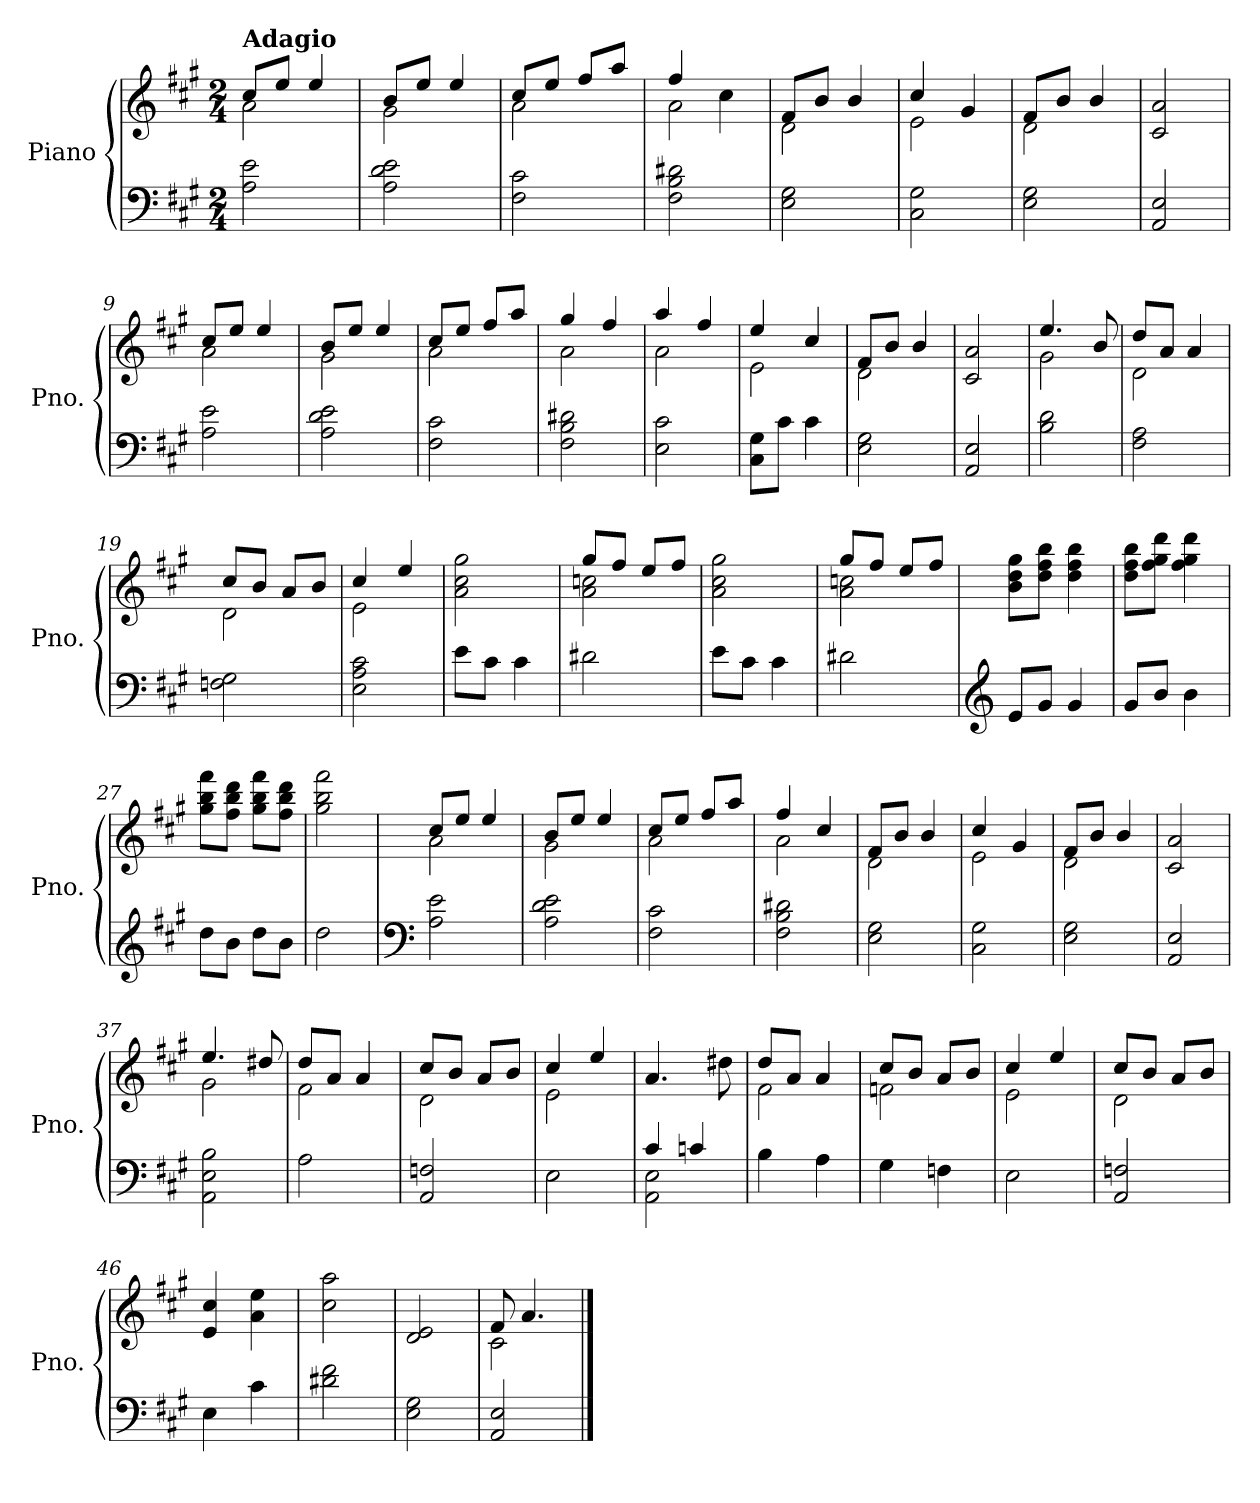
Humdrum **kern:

**kern	**kern
*part1	*part1
*staff2	*staff1
*I"Piano	*
*I'Pno.	*
*clefF4	*clefG2
*k[f#c#g#]	*k[f#c#g#]
*M2/4	*M2/4
=1	=1
*	*^
!	!LO:TX:a:B:t=Adagio	!
2A\ 2e\	8cc#/L	2a\
.	8ee/J	.
.	4ee/	.
=2	=2	=2
2A\ 2d\ 2e\	8b/L	2g#\
.	8ee/J	.
.	4ee/	.
=3	=3	=3
2F#\ 2c#\	8cc#/L	2a\
.	8ee/J	.
.	8ff#/L	.
.	8aa/J	.
=4	=4	=4
2F#\ 2B\ 2d#X\	4ff#/	2a\
.	4cc#\	.
=5	=5	=5
2E\ 2G#\	8f#/L	2d\
.	8b/J	.
.	4b/	.
=6	=6	=6
2C#\ 2G#\	4cc#/	2e\
.	4g#/	.
=7	=7	=7
2E\ 2G#\	8f#/L	2d\
.	8b/J	.
.	4b/	.
*	*v	*v
=8	=8
2AA/ 2E/	2c#/ 2a/
=9	=9
*	*^
2A\ 2e\	8cc#/L	2a\
.	8ee/J	.
.	4ee/	.
=10	=10	=10
2A\ 2d\ 2e\	8b/L	2g#\
.	8ee/J	.
.	4ee/	.
=11	=11	=11
2F#\ 2c#\	8cc#/L	2a\
.	8ee/J	.
.	8ff#/L	.
.	8aa/J	.
!!LO:LB:g=z	!!
=12	=12	=12
2F#\ 2B\ 2d#X\	4gg#/	2a\
.	4ff#/	.
=13	=13	=13
2E\ 2c#\	4aa/	2a\
.	4ff#/	.
=14	=14	=14
8C#\ 8G#\L	4ee/	2e\
8c#\J	.	.
4c#\	4cc#/	.
=15	=15	=15
2E\ 2G#\	8f#/L	2d\
.	8b/J	.
.	4b/	.
*	*v	*v
=16	=16
2AA/ 2E/	2c#/ 2a/
=17	=17
*	*^
2B\ 2d\	4.ee/	2g#\
.	8b/	.
=18	=18	=18
2F#\ 2A\	8dd/L	2d\
.	8a/J	.
.	4a/	.
=19	=19	=19
2Fn\ 2G#\	8cc#/L	2d\
.	8b/J	.
.	8a/L	.
.	8b/J	.
=20	=20	=20
2E\ 2A\ 2c#\	4cc#/	2e\
.	4ee/	.
*	*v	*v
=21	=21
8e\L	2a\ 2cc#\ 2gg#\
8c#\J	.
4c#\	.
=22	=22
*	*^
2d#X\	8gg#/L	2a\ 2ccn\
.	8ff#/J	.
.	8ee/L	.
.	8ff#/J	.
*	*v	*v
!!LO:LB:g=z
=23	=23
8e\L	2a\ 2cc#\ 2gg#\
8c#\J	.
4c#\	.
=24	=24
*	*^
2d#X\	8gg#/L	2a\ 2ccn\
.	8ff#/J	.
.	8ee/L	.
.	8ff#/J	.
*	*v	*v
=25	=25
*clefG2	*
8e/L	8b\ 8dd\ 8gg#\L
8g#/J	8dd\ 8ff#\ 8bb\J
4g#/	4dd\ 4ff#\ 4bb\
=26	=26
8g#/L	8dd\ 8ff#\ 8bb\L
8b/J	8ff#\ 8gg#\ 8ddd\J
4b\	4ff#\ 4gg#\ 4ddd\
=27	=27
8dd\L	8gg#\ 8bb\ 8fff#\L
8b\J	8ff#\ 8bb\ 8ddd\J
8dd\L	8gg#\ 8bb\ 8fff#\L
8b\J	8ff#\ 8bb\ 8ddd\J
=28	=28
2dd\	2gg#\ 2bb\ 2fff#\
=29	=29
*clefF4	*
*	*^
2A\ 2e\	8cc#/L	2a\
.	8ee/J	.
.	4ee/	.
=30	=30	=30
2A\ 2d\ 2e\	8b/L	2g#\
.	8ee/J	.
.	4ee/	.
=31	=31	=31
2F#\ 2c#\	8cc#/L	2a\
.	8ee/J	.
.	8ff#/L	.
.	8aa/J	.
=32	=32	=32
2F#\ 2B\ 2d#X\	4ff#/	2a\
.	4cc#/	.
!!LO:LB:g=z	!!
=33	=33	=33
2E\ 2G#\	8f#/L	2d\
.	8b/J	.
.	4b/	.
=34	=34	=34
2C#\ 2G#\	4cc#/	2e\
.	4g#/	.
=35	=35	=35
2E\ 2G#\	8f#/L	2d\
.	8b/J	.
.	4b/	.
*	*v	*v
=36	=36
2AA/ 2E/	2c#/ 2a/
=37	=37
*	*^
2AA\ 2E\ 2B\	4.ee/	2g#\
.	8dd#X/	.
=38	=38	=38
2A\	8dd/L	2f#\
.	8a/J	.
.	4a/	.
=39	=39	=39
2AA/ 2Fn/	8cc#/L	2d\
.	8b/J	.
.	8a/L	.
.	8b/J	.
=40	=40	=40
2E\	4cc#/	2e\
.	4ee/	.
*	*v	*v
=41	=41
*^	*
4c#/	2AA\ 2E\	4.a/
4cn/	.	.
.	.	8dd#X\
*v	*v	*
=42	=42
*	*^
4B\	8dd/L	2f#\
.	8a/J	.
4A\	4a/	.
=43	=43	=43
4G#\	8cc#/L	2fn\
.	8b/J	.
4Fn\	8a/L	.
.	8b/J	.
=44	=44	=44
2E\	4cc#/	2e\
.	4ee/	.
!!LO:LB:g=z	!!
=45	=45	=45
2AA/ 2Fn/	8cc#/L	2d\
.	8b/J	.
.	8a/L	.
.	8b/J	.
*	*v	*v
=46	=46
4E\	4e/ 4cc#/
4c#\	4a\ 4ee\
=47	=47
2d#X\ 2f#\	2cc#\ 2aa\
=48	=48
2E\ 2G#\	2d/ 2e/
=49	=49
*	*^
2AA/ 2E/	8f#/	2c#\
.	4.a/	.
*	*v	*v
==	==
*-	*-
